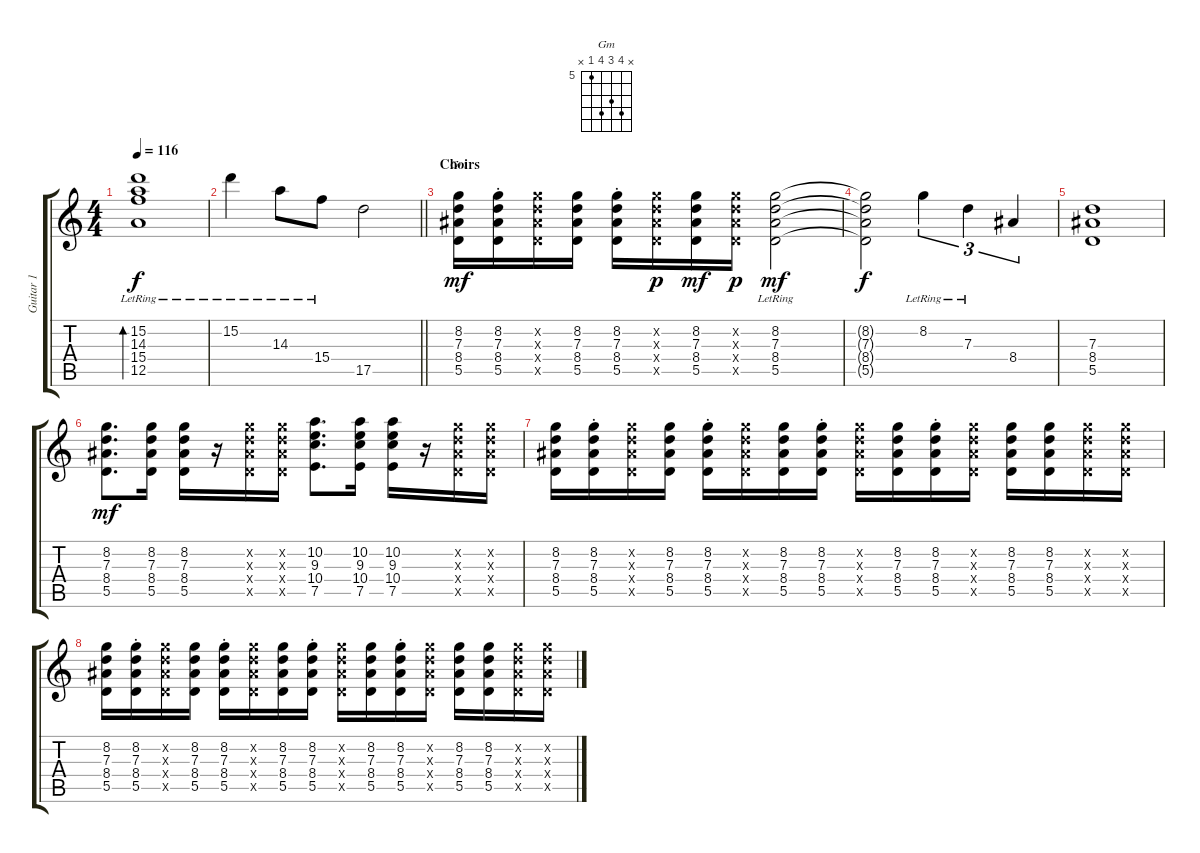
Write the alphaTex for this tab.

\track ("Guitar 1" "Guitar 1") {instrument electricguitarclean}
\staff {score tabs}
\tuning (E4 B3 G3 D3 A2 E2) {hide}
\chord ("Gm" x 8 7 8 5 x) {firstfret 5}
\ts (4 4)
\tempo 116
\clef g2
\ks c
(15.2{lr} 14.3{lr} 15.4{lr} 12.5{lr}).1{bd 240 dy f} |
\barLineRight lightlight
15.2{lr}.4 14.3{lr}.8 15.4{lr}.8 17.5.2 |
\section ("" "Choirs")
(8.2 7.3 8.4 5.5).16{ch "Gm" dy mf} (8.2{st} 7.3{st} 8.4{st} 5.5{st}).16 (8.2{x} 7.3{x} 8.4{x} 5.5{x}).16 (8.2 7.3 8.4 5.5).16 (8.2{st} 7.3{st} 8.4{st} 5.5{st}).16 (8.2{x} 7.3{x} 8.4{x} 5.5{x}).16{dy p} (8.2 7.3 8.4 5.5).16{dy mf} (8.2{x} 7.3{x} 8.4{x} 5.5{x}).16{dy p} (8.2{lr} 7.3{lr} 8.4{lr} 5.5{lr}).2{dy mf} |
(8.2{t} 7.3{t} 8.4{t} 5.5{t}).2{dy f} 8.2{lr}.4{tu (3 2)} 7.3{lr}.4{tu (3 2)} 8.4.4{tu (3 2)} |
(7.3 8.4 5.5).1 |
(8.2 7.3 8.4 5.5).8{d dy mf} (8.2 7.3 8.4 5.5).16 (8.2 7.3 8.4 5.5).16 r.16 (8.2{x} 7.3{x} 8.4{x} 5.5{x}).16 (8.2{x} 7.3{x} 8.4{x} 5.5{x}).16 (10.2 9.3 10.4 7.5).8{d} (10.2 9.3 10.4 7.5).16 (10.2 9.3 10.4 7.5).16 r.16 (8.2{x} 7.3{x} 8.4{x} 5.5{x}).16 (8.2{x} 7.3{x} 8.4{x} 5.5{x}).16 |
(8.2 7.3 8.4 5.5).16 (8.2{st} 7.3{st} 8.4{st} 5.5{st}).16 (8.2{x} 7.3{x} 8.4{x} 5.5{x}).16 (8.2 7.3 8.4 5.5).16 (8.2{st} 7.3{st} 8.4{st} 5.5{st}).16 (8.2{x} 7.3{x} 8.4{x} 5.5{x}).16 (8.2 7.3 8.4 5.5).16 (8.2{st} 7.3{st} 8.4{st} 5.5{st}).16 (8.2{x} 7.3{x} 8.4{x} 5.5{x}).16 (8.2 7.3 8.4 5.5).16 (8.2{st} 7.3{st} 8.4{st} 5.5{st}).16 (8.2{x} 7.3{x} 8.4{x} 5.5{x}).16 (8.2 7.3 8.4 5.5).16 (8.2 7.3 8.4 5.5).16 (8.2{x} 7.3{x} 8.4{x} 5.5{x}).16 (8.2{x} 7.3{x} 8.4{x} 5.5{x}).16 |
(8.2 7.3 8.4 5.5).16 (8.2{st} 7.3{st} 8.4{st} 5.5{st}).16 (8.2{x} 7.3{x} 8.4{x} 5.5{x}).16 (8.2 7.3 8.4 5.5).16 (8.2{st} 7.3{st} 8.4{st} 5.5{st}).16 (8.2{x} 7.3{x} 8.4{x} 5.5{x}).16 (8.2 7.3 8.4 5.5).16 (8.2{st} 7.3{st} 8.4{st} 5.5{st}).16 (8.2{x} 7.3{x} 8.4{x} 5.5{x}).16 (8.2 7.3 8.4 5.5).16 (8.2{st} 7.3{st} 8.4{st} 5.5{st}).16 (8.2{x} 7.3{x} 8.4{x} 5.5{x}).16 (8.2 7.3 8.4 5.5).16 (8.2 7.3 8.4 5.5).16 (8.2{x} 7.3{x} 8.4{x} 5.5{x}).16 (8.2{x} 7.3{x} 8.4{x} 5.5{x}).16
